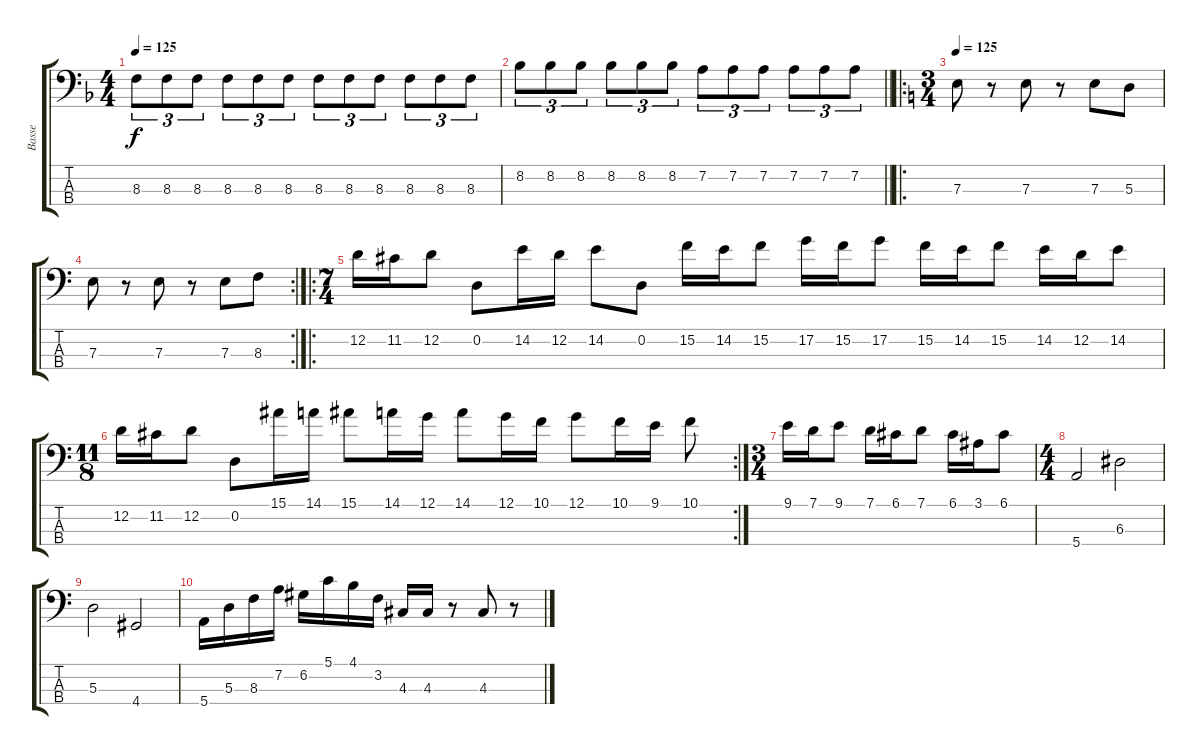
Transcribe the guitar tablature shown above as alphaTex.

\track ("Basse" "Basse") {instrument electricbassfinger}
\staff {score tabs}
\tuning (G2 D2 A1 E1) {hide}
\ts (4 4)
\tempo 125
\clef f4
\ks f
8.3.8{tu (3 2) dy f} 8.3.8{tu (3 2)} 8.3.8{tu (3 2)} 8.3.8{tu (3 2)} 8.3.8{tu (3 2)} 8.3.8{tu (3 2)} 8.3.8{tu (3 2)} 8.3.8{tu (3 2)} 8.3.8{tu (3 2)} 8.3.8{tu (3 2)} 8.3.8{tu (3 2)} 8.3.8{tu (3 2)} |
\barLineRight lightlight
8.2.8{tu (3 2)} 8.2.8{tu (3 2)} 8.2.8{tu (3 2)} 8.2.8{tu (3 2)} 8.2.8{tu (3 2)} 8.2.8{tu (3 2)} 7.2.8{tu (3 2)} 7.2.8{tu (3 2)} 7.2.8{tu (3 2)} 7.2.8{tu (3 2)} 7.2.8{tu (3 2)} 7.2.8{tu (3 2)} |
\ro
\ts (3 4)
\tempo 125
\ks c
7.3.8 r.8 7.3.8 r.8 7.3.8 5.3.8 |
\rc 2
7.3.8 r.8 7.3.8 r.8 7.3.8 8.3.8 |
\ro
\ts (7 4)
12.2.16 11.2.16 12.2.8 0.2.8 14.2.16 12.2.16 14.2.8 0.2.8 15.2.16 14.2.16 15.2.8 17.2.16 15.2.16 17.2.8 15.2.16 14.2.16 15.2.8 14.2.16 12.2.16 14.2.8 |
\rc 2
\ts (11 8)
12.2.16 11.2.16 12.2.8 0.2.8 15.1.16 14.1.16 15.1.8 14.1.16 12.1.16 14.1.8 12.1.16 10.1.16 12.1.8 10.1.16 9.1.16 10.1.8 |
\ts (3 4)
9.1.16 7.1.16 9.1.8 7.1.16 6.1.16 7.1.8 6.1.16 3.1.16 6.1.8 |
\ts (4 4)
5.4.2 6.3.2 |
5.3.2 4.4.2 |
5.4.16 5.3.16 8.3.16 7.2.16 6.2.16 5.1.16 4.1.16 3.2.16 4.3.16 4.3.16 r.8 4.3.8 r.8
